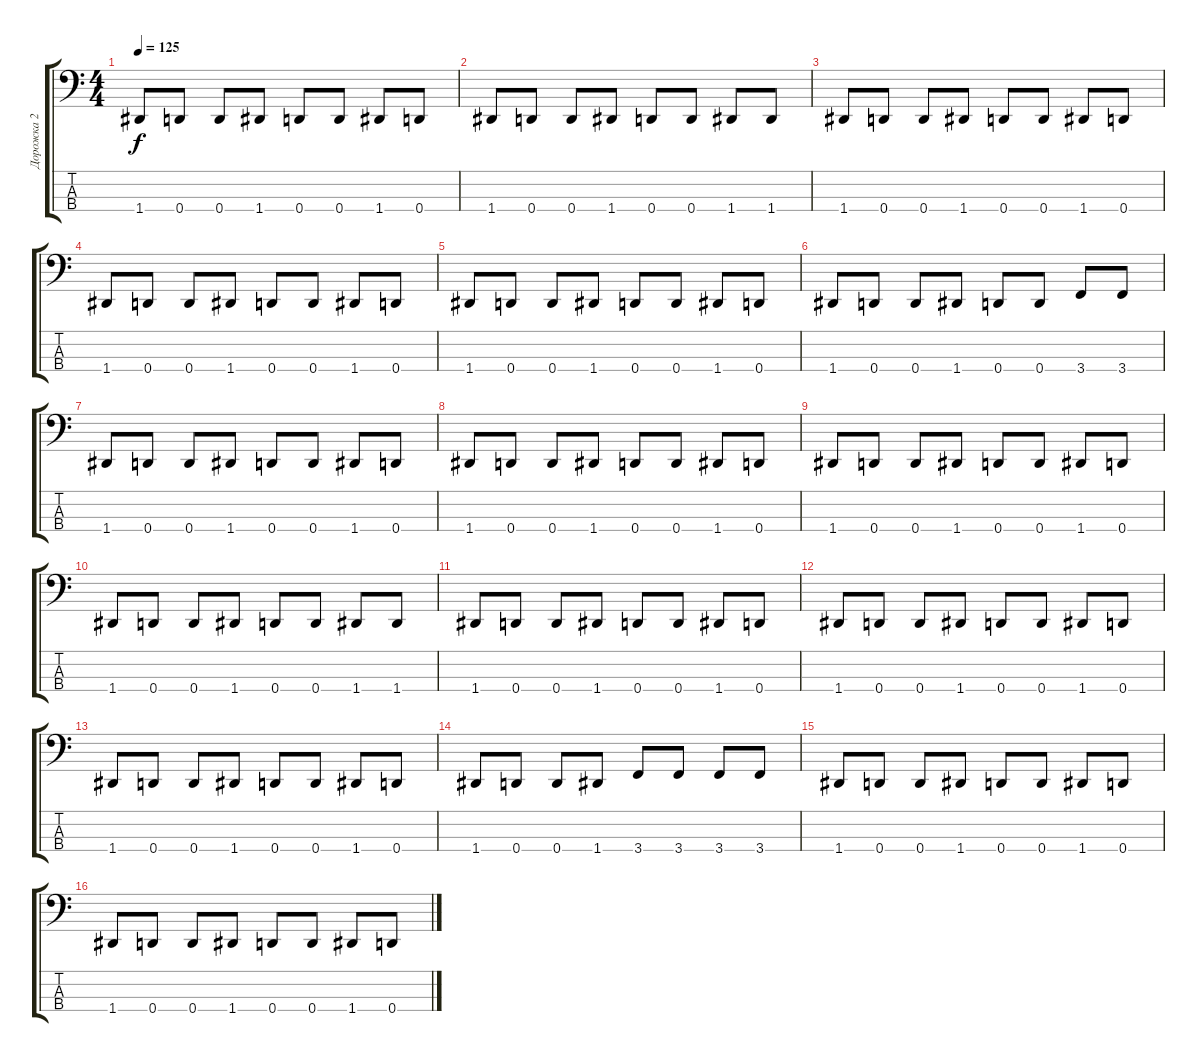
\track ("Дорожка 2" "Дорожка 2") {instrument electricbasspick}
\staff {score tabs}
\tuning (F2 C2 G1 D1) {hide}
\ts (4 4)
\tempo 125
\clef f4
\ks c
1.4.8{dy f} 0.4.8 0.4.8 1.4.8 0.4.8 0.4.8 1.4.8 0.4.8 |
1.4.8 0.4.8 0.4.8 1.4.8 0.4.8 0.4.8 1.4.8 1.4.8 |
1.4.8 0.4.8 0.4.8 1.4.8 0.4.8 0.4.8 1.4.8 0.4.8 |
1.4.8 0.4.8 0.4.8 1.4.8 0.4.8 0.4.8 1.4.8 0.4.8 |
1.4.8 0.4.8 0.4.8 1.4.8 0.4.8 0.4.8 1.4.8 0.4.8 |
1.4.8 0.4.8 0.4.8 1.4.8 0.4.8 0.4.8 3.4.8 3.4.8 |
1.4.8 0.4.8 0.4.8 1.4.8 0.4.8 0.4.8 1.4.8 0.4.8 |
1.4.8 0.4.8 0.4.8 1.4.8 0.4.8 0.4.8 1.4.8 0.4.8 |
1.4.8 0.4.8 0.4.8 1.4.8 0.4.8 0.4.8 1.4.8 0.4.8 |
1.4.8 0.4.8 0.4.8 1.4.8 0.4.8 0.4.8 1.4.8 1.4.8 |
1.4.8 0.4.8 0.4.8 1.4.8 0.4.8 0.4.8 1.4.8 0.4.8 |
1.4.8 0.4.8 0.4.8 1.4.8 0.4.8 0.4.8 1.4.8 0.4.8 |
1.4.8 0.4.8 0.4.8 1.4.8 0.4.8 0.4.8 1.4.8 0.4.8 |
1.4.8 0.4.8 0.4.8 1.4.8 3.4.8 3.4.8 3.4.8 3.4.8 |
1.4.8 0.4.8 0.4.8 1.4.8 0.4.8 0.4.8 1.4.8 0.4.8 |
1.4.8 0.4.8 0.4.8 1.4.8 0.4.8 0.4.8 1.4.8 0.4.8
